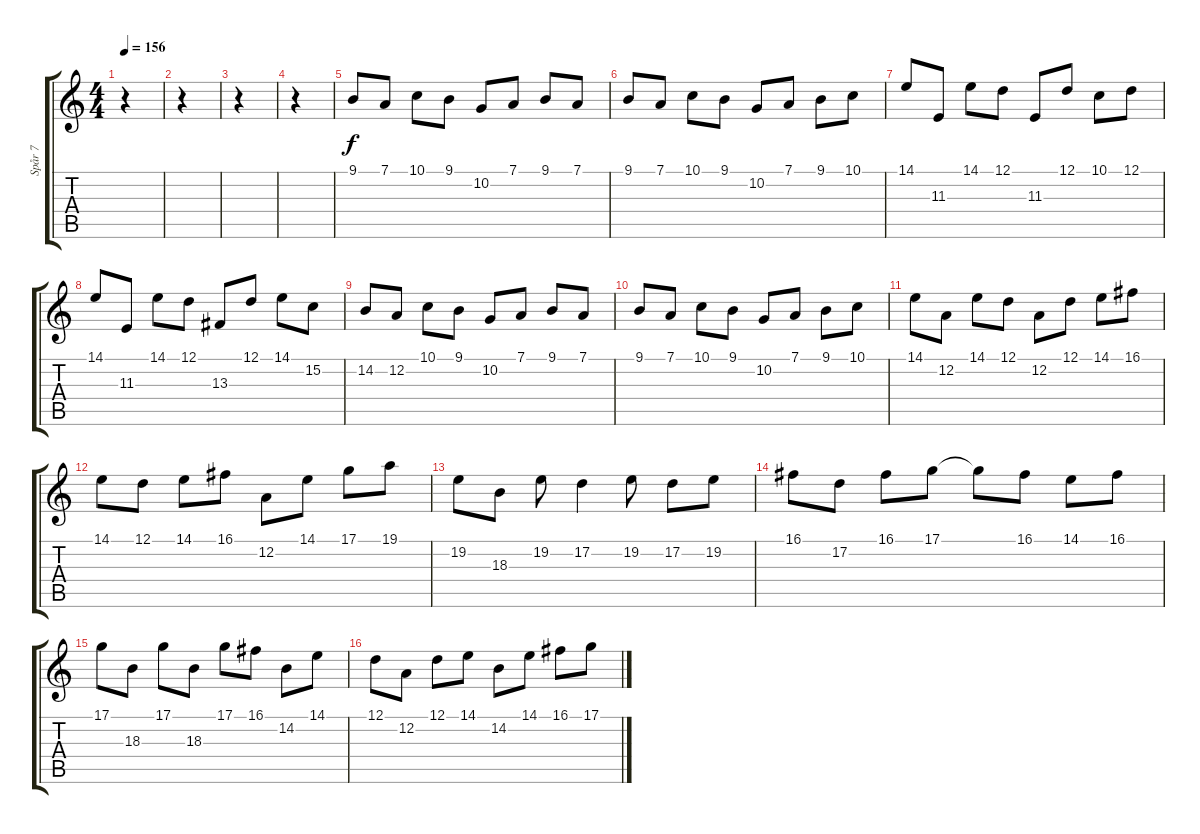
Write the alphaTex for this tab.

\track ("Spår 7" "Spår 7") {instrument lead2sawtooth}
\staff {score tabs}
\tuning (D4 A3 F3 C3 G2 C2) {hide}
\ts (4 4)
\tempo 156
\clef g2
\ks c
r.4{dy f} |
r.4 |
r.4 |
r.4 |
9.1.8 7.1.8 10.1.8 9.1.8 10.2.8 7.1.8 9.1.8 7.1.8 |
9.1.8 7.1.8 10.1.8 9.1.8 10.2.8 7.1.8 9.1.8 10.1.8 |
14.1.8 11.3.8 14.1.8 12.1.8 11.3.8 12.1.8 10.1.8 12.1.8 |
14.1.8 11.3.8 14.1.8 12.1.8 13.3.8 12.1.8 14.1.8 15.2.8 |
14.2.8 12.2.8 10.1.8 9.1.8 10.2.8 7.1.8 9.1.8 7.1.8 |
9.1.8 7.1.8 10.1.8 9.1.8 10.2.8 7.1.8 9.1.8 10.1.8 |
14.1.8 12.2.8 14.1.8 12.1.8 12.2.8 12.1.8 14.1.8 16.1.8 |
14.1.8 12.1.8 14.1.8 16.1.8 12.2.8 14.1.8 17.1.8 19.1.8 |
19.2.8 18.3.8 19.2.8 17.2.4 19.2.8 17.2.8 19.2.8 |
16.1.8 17.2.8 16.1.8 17.1.8 17.1{t}.8 16.1.8 14.1.8 16.1.8 |
17.1.8 18.3.8 17.1.8 18.3.8 17.1.8 16.1.8 14.2.8 14.1.8 |
12.1.8 12.2.8 12.1.8 14.1.8 14.2.8 14.1.8 16.1.8 17.1.8
